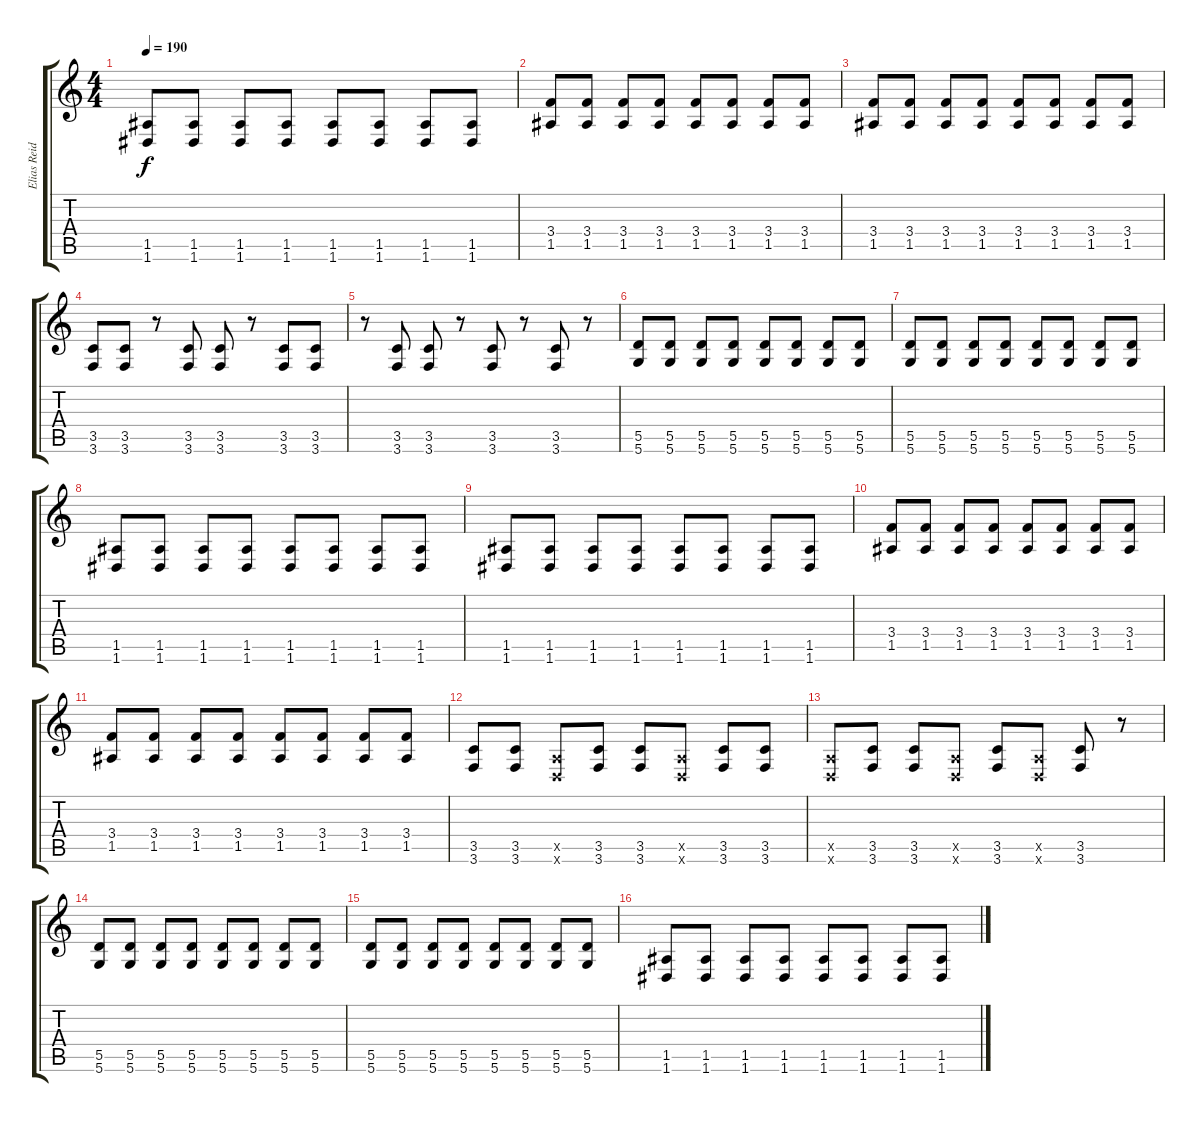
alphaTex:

\track ("Elias Reidy" "Elias Reid") {instrument distortionguitar}
\staff {score tabs}
\tuning (E4 B3 G3 D3 A2 D2) {hide}
\ts (4 4)
\tempo 190
\clef g2
\ks c
(1.5 1.6).8{dy f} (1.5 1.6).8 (1.5 1.6).8 (1.5 1.6).8 (1.5 1.6).8 (1.5 1.6).8 (1.5 1.6).8 (1.5 1.6).8 |
(3.4 1.5).8 (3.4 1.5).8 (3.4 1.5).8 (3.4 1.5).8 (3.4 1.5).8 (3.4 1.5).8 (3.4 1.5).8 (3.4 1.5).8 |
(3.4 1.5).8 (3.4 1.5).8 (3.4 1.5).8 (3.4 1.5).8 (3.4 1.5).8 (3.4 1.5).8 (3.4 1.5).8 (3.4 1.5).8 |
(3.5 3.6).8 (3.5 3.6).8 r.8 (3.5 3.6).8 (3.5 3.6).8 r.8 (3.5 3.6).8 (3.5 3.6).8 |
r.8 (3.5 3.6).8 (3.5 3.6).8 r.8 (3.5 3.6).8 r.8 (3.5 3.6).8 r.8 |
(5.5 5.6).8 (5.5 5.6).8 (5.5 5.6).8 (5.5 5.6).8 (5.5 5.6).8 (5.5 5.6).8 (5.5 5.6).8 (5.5 5.6).8 |
(5.5 5.6).8 (5.5 5.6).8 (5.5 5.6).8 (5.5 5.6).8 (5.5 5.6).8 (5.5 5.6).8 (5.5 5.6).8 (5.5 5.6).8 |
(1.5 1.6).8 (1.5 1.6).8 (1.5 1.6).8 (1.5 1.6).8 (1.5 1.6).8 (1.5 1.6).8 (1.5 1.6).8 (1.5 1.6).8 |
(1.5 1.6).8 (1.5 1.6).8 (1.5 1.6).8 (1.5 1.6).8 (1.5 1.6).8 (1.5 1.6).8 (1.5 1.6).8 (1.5 1.6).8 |
(3.4 1.5).8 (3.4 1.5).8 (3.4 1.5).8 (3.4 1.5).8 (3.4 1.5).8 (3.4 1.5).8 (3.4 1.5).8 (3.4 1.5).8 |
(3.4 1.5).8 (3.4 1.5).8 (3.4 1.5).8 (3.4 1.5).8 (3.4 1.5).8 (3.4 1.5).8 (3.4 1.5).8 (3.4 1.5).8 |
(3.5 3.6).8 (3.5 3.6).8 (0.5{x} 0.6{x}).8 (3.5 3.6).8 (3.5 3.6).8 (0.5{x} 0.6{x}).8 (3.5 3.6).8 (3.5 3.6).8 |
(0.5{x} 0.6{x}).8 (3.5 3.6).8 (3.5 3.6).8 (0.5{x} 0.6{x}).8 (3.5 3.6).8 (0.5{x} 0.6{x}).8 (3.5 3.6).8 r.8 |
(5.5 5.6).8 (5.5 5.6).8 (5.5 5.6).8 (5.5 5.6).8 (5.5 5.6).8 (5.5 5.6).8 (5.5 5.6).8 (5.5 5.6).8 |
(5.5 5.6).8 (5.5 5.6).8 (5.5 5.6).8 (5.5 5.6).8 (5.5 5.6).8 (5.5 5.6).8 (5.5 5.6).8 (5.5 5.6).8 |
(1.5 1.6).8 (1.5 1.6).8 (1.5 1.6).8 (1.5 1.6).8 (1.5 1.6).8 (1.5 1.6).8 (1.5 1.6).8 (1.5 1.6).8
